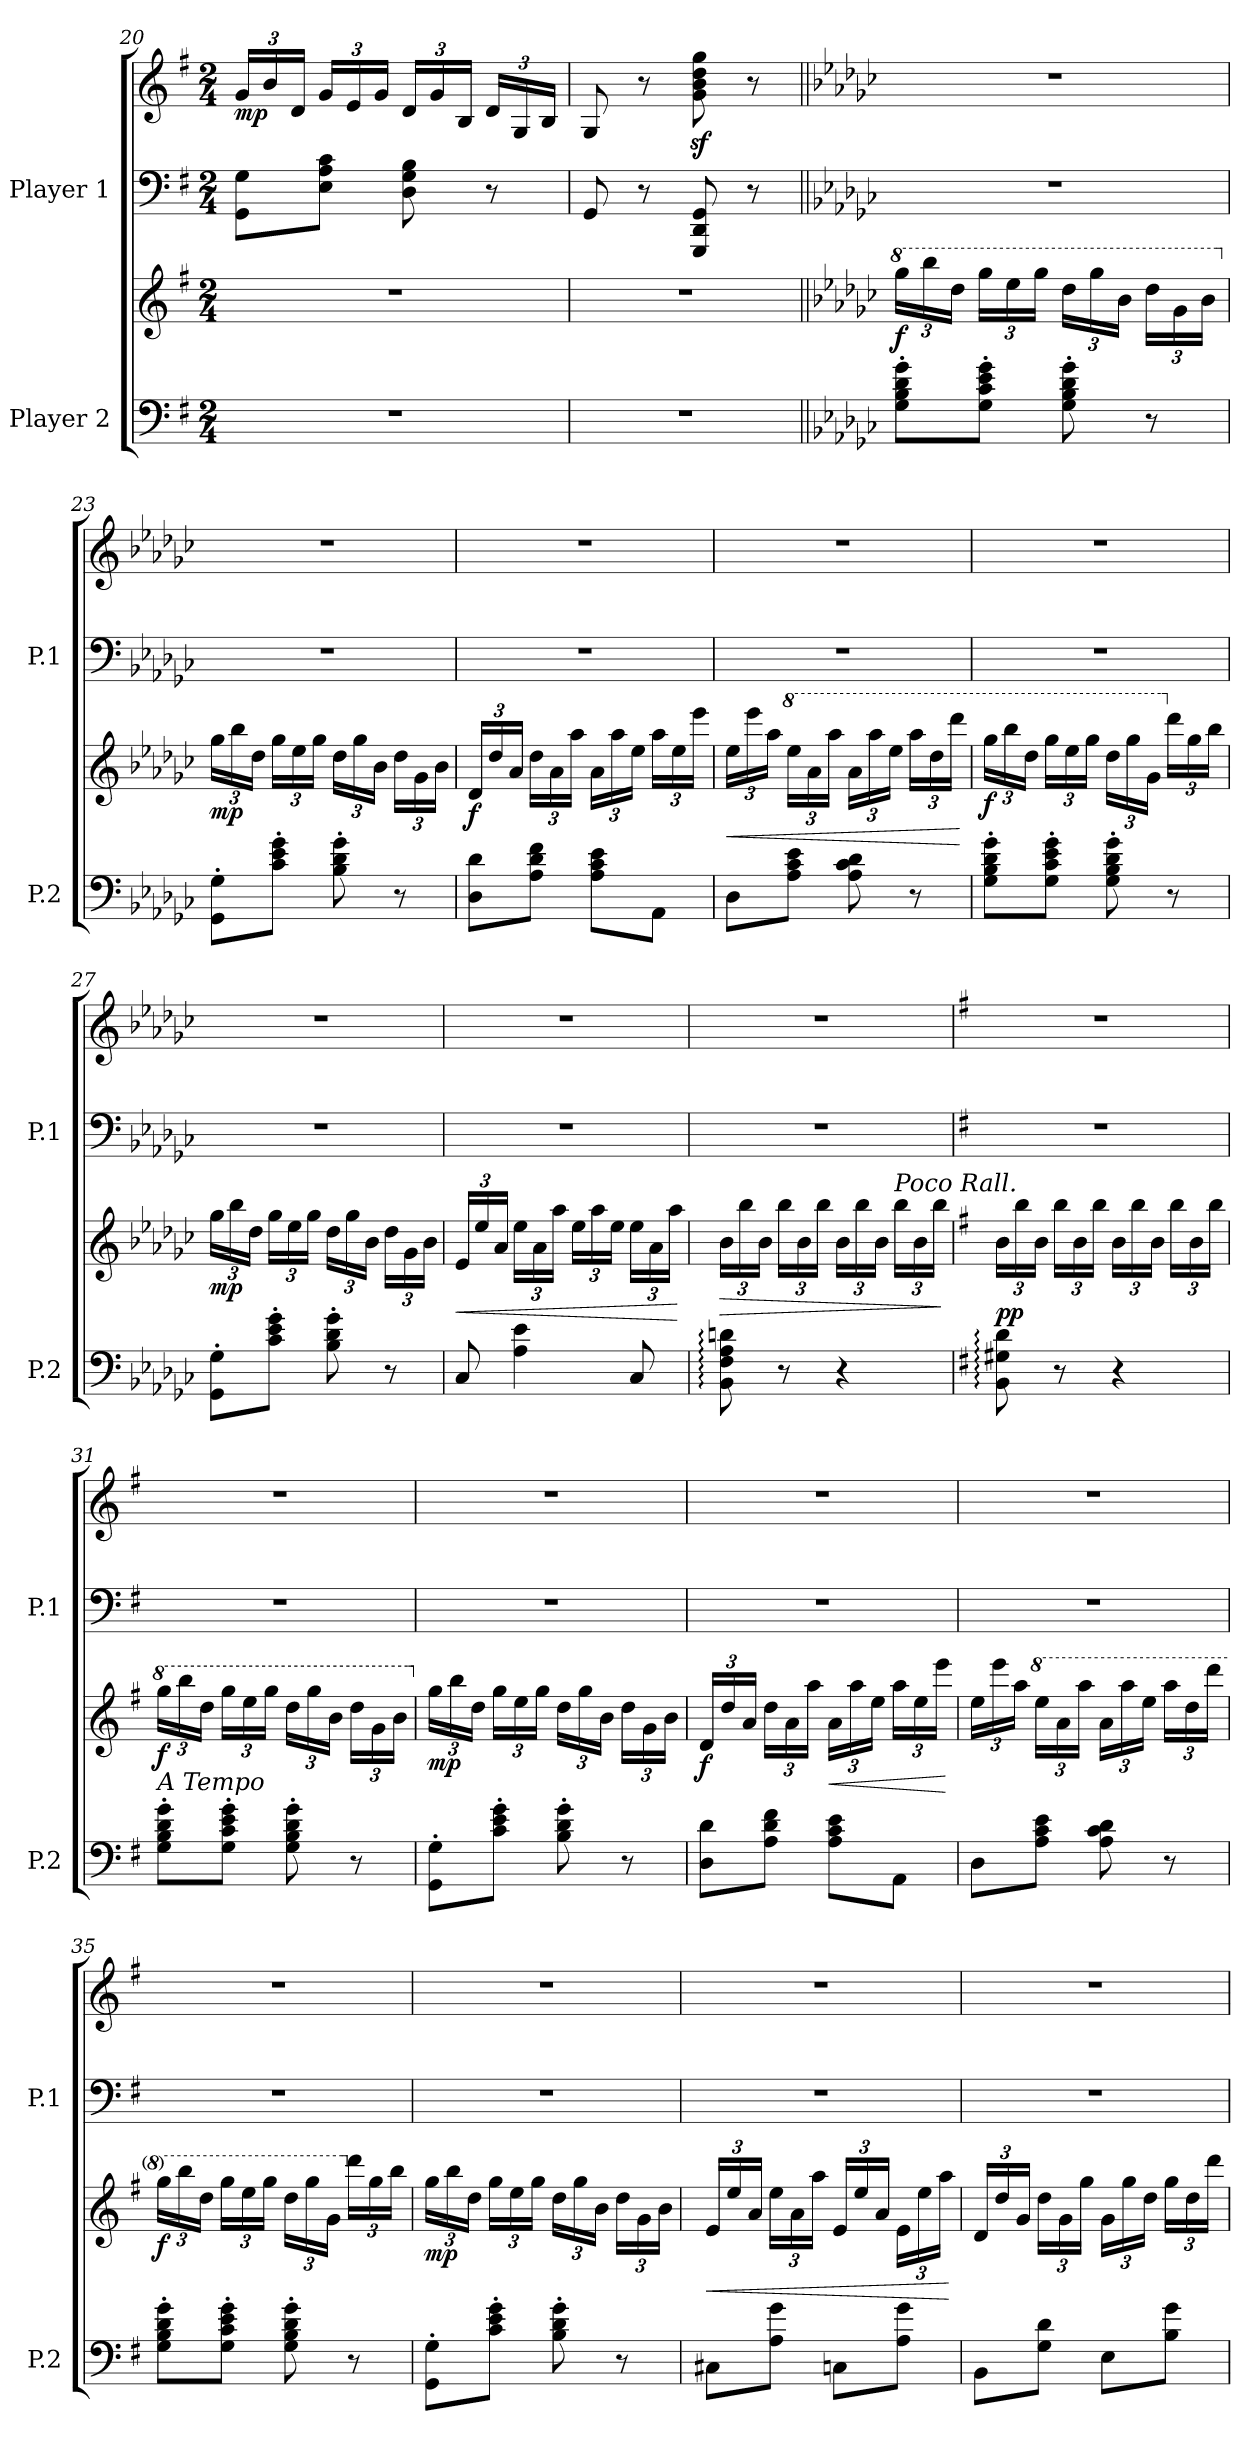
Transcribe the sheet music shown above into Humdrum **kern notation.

**kern	**kern	**dynam	**kern	**kern	**dynam
*part2	*part2	*part2	*part1	*part1	*part1
*staff4	*staff3	*staff3/4	*staff2	*staff1	*staff1/2
*I"Player 2	*	*	*I"Player 1	*	*
*I'P.2	*	*	*I'P.1	*	*
*clefF4	*clefG2	*	*clefF4	*clefG2	*
*k[f#]	*k[f#]	*	*k[f#]	*k[f#]	*
*M2/4	*M2/4	*	*M2/4	*M2/4	*
*	*	*	*	*Xbrackettup	*
=20	=20	=20	=20	=20	=20
!	!	!	!	!	!LO:DY:b
2r	2r	.	8GG\ 8G\L	24g/LL	mp
.	.	.	.	24b/	.
.	.	.	.	24d/JJ	.
.	.	.	8E\ 8A\ 8c\J	24g/LL	.
.	.	.	.	24e/	.
.	.	.	.	24g/JJ	.
.	.	.	8D\ 8G\ 8B\	24d/LL	.
.	.	.	.	24g/	.
.	.	.	.	24B/JJ	.
.	.	.	8r	24d/LL	.
.	.	.	.	24G/	.
.	.	.	.	24B/JJ	.
=21	=21	=21	=21	=21	=21
2r	2r	.	8GG/	8G/	.
.	.	.	8r	8r	.
.	.	.	8GGG/ 8DD/ 8GG/	8g\z< 8b\z< 8dd\z< 8gg\z<	.
.	.	.	8r	8r	.
!!LO:LB:g=z
=22||	=22||	=22||	=22||	=22||	=22||
*k[b-e-a-d-g-c-]	*k[b-e-a-d-g-c-]	*	*k[b-e-a-d-g-c-]	*k[b-e-a-d-g-c-]	*
*	*8va	*	*	*	*
*	*Xbrackettup	*	*	*	*
!	!	!LO:DY:b	!	!	!
8G-\' 8B-\' 8d-\' 8g-\'L	24ggg-\LL	f	2r	2r	.
.	24bbb-\	.	.	.	.
.	24ddd-\JJ	.	.	.	.
8G-\' 8c-\' 8e-\' 8g-\'J	24ggg-\LL	.	.	.	.
.	24eee-\	.	.	.	.
.	24ggg-\JJ	.	.	.	.
8G-\' 8B-\' 8d-\' 8g-\'	24ddd-\LL	.	.	.	.
.	24ggg-\	.	.	.	.
.	24bb-\JJ	.	.	.	.
8r	24ddd-\LL	.	.	.	.
.	24gg-\	.	.	.	.
.	24bb-\JJ	.	.	.	.
=23	=23	=23	=23	=23	=23
*	*X8va	*	*	*	*
!	!	!LO:DY:b	!	!	!
8GG-\' 8G-\'L	24gg-\LL	mp	2r	2r	.
.	24bb-\	.	.	.	.
.	24dd-\JJ	.	.	.	.
8c-\' 8e-\' 8g-\'J	24gg-\LL	.	.	.	.
.	24ee-\	.	.	.	.
.	24gg-\JJ	.	.	.	.
8B-\' 8d-\' 8g-\'	24dd-\LL	.	.	.	.
.	24gg-\	.	.	.	.
.	24b-\JJ	.	.	.	.
8r	24dd-\LL	.	.	.	.
.	24g-\	.	.	.	.
.	24b-\JJ	.	.	.	.
=24	=24	=24	=24	=24	=24
!	!	!LO:DY:b	!	!	!
8D-\ 8d-\L	24d-/LL	f	2r	2r	.
.	24dd-/	.	.	.	.
.	24a-/JJ	.	.	.	.
8A-\ 8d-\ 8f\J	24dd-\LL	.	.	.	.
.	24a-\	.	.	.	.
.	24aa-\JJ	.	.	.	.
8A-\ 8c-\ 8e-\L	24a-\LL	.	.	.	.
.	24aa-\	.	.	.	.
.	24ee-\JJ	.	.	.	.
8AA-\J	24aa-\LL	.	.	.	.
.	24ee-\	.	.	.	.
.	24eee-\JJ	.	.	.	.
!!LO:LB:g=z
=25	=25	=25	=25	=25	=25
!	!	!LO:HP:b	!	!	!
8D-\L	24ee-\LL	<	2r	2r	.
.	24eee-\	.	.	.	.
.	24aa-\JJ	.	.	.	.
*	*8va	*	*	*	*
8A-\ 8c-\ 8e-\J	24eee-\LL	.	.	.	.
.	24aa-\	.	.	.	.
.	24aaa-\JJ	.	.	.	.
8A-\ 8c-\ 8d-\	24aa-\LL	.	.	.	.
.	24aaa-\	.	.	.	.
.	24eee-\JJ	.	.	.	.
8r	24aaa-\LL	.	.	.	.
.	24ddd-\	.	.	.	.
.	24dddd-\JJ	.	.	.	.
.	.	[	.	.	.
=26	=26	=26	=26	=26	=26
!	!	!LO:DY:b	!	!	!
8G-\' 8B-\' 8d-\' 8g-\'L	24ggg-\LL	f	2r	2r	.
.	24bbb-\	.	.	.	.
.	24ddd-\JJ	.	.	.	.
8G-\' 8c-\' 8e-\' 8g-\'J	24ggg-\LL	.	.	.	.
.	24eee-\	.	.	.	.
.	24ggg-\JJ	.	.	.	.
8G-\' 8B-\' 8d-\' 8g-\'	24ddd-\LL	.	.	.	.
.	24ggg-\	.	.	.	.
.	24gg-\JJ	.	.	.	.
*	*X8va	*	*	*	*
8r	24ddd-\LL	.	.	.	.
.	24gg-\	.	.	.	.
.	24bb-\JJ	.	.	.	.
=27	=27	=27	=27	=27	=27
!	!	!LO:DY:b	!	!	!
8GG-\' 8G-\'L	24gg-\LL	mp	2r	2r	.
.	24bb-\	.	.	.	.
.	24dd-\JJ	.	.	.	.
8c-\' 8e-\' 8g-\'J	24gg-\LL	.	.	.	.
.	24ee-\	.	.	.	.
.	24gg-\JJ	.	.	.	.
8B-\' 8d-\' 8g-\'	24dd-\LL	.	.	.	.
.	24gg-\	.	.	.	.
.	24b-\JJ	.	.	.	.
8r	24dd-\LL	.	.	.	.
.	24g-\	.	.	.	.
.	24b-\JJ	.	.	.	.
!!LO:PB:g=z
=28	=28	=28	=28	=28	=28
!	!	!LO:HP:b	!	!	!
8C-/	24e-/LL	<	2r	2r	.
.	24ee-/	.	.	.	.
.	24a-/JJ	.	.	.	.
4A-\ 4e-\	24ee-\LL	.	.	.	.
.	24a-\	.	.	.	.
.	24aa-\JJ	.	.	.	.
.	24ee-\LL	.	.	.	.
.	24aa-\	.	.	.	.
.	24ee-\JJ	.	.	.	.
8C-/	24ee-\LL	.	.	.	.
.	24a-\	.	.	.	.
.	24aa-\JJ	.	.	.	.
.	.	[	.	.	.
=29	=29	=29	=29	=29	=29
!	!	!LO:HP:b	!	!	!
8BB-\: 8F\: 8A-\: 8dn\:	24b-\LL	>	2r	2r	.
.	24bb-\	.	.	.	.
.	24b-\JJ	.	.	.	.
8r	24bb-\LL	.	.	.	.
.	24b-\	.	.	.	.
.	24bb-\JJ	.	.	.	.
4r	24b-\LL	.	.	.	.
.	24bb-\	.	.	.	.
.	24b-\JJ	.	.	.	.
!	!LO:TX:a:i:t=Poco Rall.	!	!	!	!
.	24bb-\LL	.	.	.	.
.	24b-\	.	.	.	.
.	24bb-\JJ	.	.	.	.
.	.	]	.	.	.
=30	=30	=30	=30	=30	=30
*k[f#]	*k[f#]	*	*k[f#]	*k[f#]	*
!	!	!LO:DY:a=2	!	!	!
8BB\: 8G#X\: 8d\:	24b\LL	pp	2r	2r	.
.	24bb\	.	.	.	.
.	24b\JJ	.	.	.	.
8r	24bb\LL	.	.	.	.
.	24b\	.	.	.	.
.	24bb\JJ	.	.	.	.
4r	24b\LL	.	.	.	.
.	24bb\	.	.	.	.
.	24b\JJ	.	.	.	.
.	24bb\LL	.	.	.	.
.	24b\	.	.	.	.
.	24bb\JJ	.	.	.	.
!!LO:LB:g=z
=31	=31	=31	=31	=31	=31
*	*8va	*	*	*	*
!	!LO:TX:b:i:t=A Tempo	!	!	!	!
!	!	!LO:DY:b	!	!	!
8G\' 8B\' 8d\' 8g\'L	24ggg\LL	f	2r	2r	.
.	24bbb\	.	.	.	.
.	24ddd\JJ	.	.	.	.
8G\' 8c\' 8e\' 8g\'J	24ggg\LL	.	.	.	.
.	24eee\	.	.	.	.
.	24ggg\JJ	.	.	.	.
8G\' 8B\' 8d\' 8g\'	24ddd\LL	.	.	.	.
.	24ggg\	.	.	.	.
.	24bb\JJ	.	.	.	.
8r	24ddd\LL	.	.	.	.
.	24gg\	.	.	.	.
.	24bb\JJ	.	.	.	.
=32	=32	=32	=32	=32	=32
*	*X8va	*	*	*	*
!	!	!LO:DY:b	!	!	!
8GG\' 8G\'L	24gg\LL	mp	2r	2r	.
.	24bb\	.	.	.	.
.	24dd\JJ	.	.	.	.
8c\' 8e\' 8g\'J	24gg\LL	.	.	.	.
.	24ee\	.	.	.	.
.	24gg\JJ	.	.	.	.
8B\' 8d\' 8g\'	24dd\LL	.	.	.	.
.	24gg\	.	.	.	.
.	24b\JJ	.	.	.	.
8r	24dd\LL	.	.	.	.
.	24g\	.	.	.	.
.	24b\JJ	.	.	.	.
=33	=33	=33	=33	=33	=33
!	!	!LO:DY:b	!	!	!
8D\ 8d\L	24d/LL	f	2r	2r	.
.	24dd/	.	.	.	.
.	24a/JJ	.	.	.	.
8A\ 8d\ 8f#\J	24dd\LL	.	.	.	.
.	24a\	.	.	.	.
.	24aa\JJ	.	.	.	.
!	!	!LO:HP:b	!	!	!
8A\ 8c\ 8e\L	24a\LL	<	.	.	.
.	24aa\	.	.	.	.
.	24ee\JJ	.	.	.	.
8AA\J	24aa\LL	.	.	.	.
.	24ee\	.	.	.	.
.	24eee\JJ	.	.	.	.
.	.	[	.	.	.
=34	=34	=34	=34	=34	=34
8D\L	24ee\LL	.	2r	2r	.
.	24eee\	.	.	.	.
.	24aa\JJ	.	.	.	.
*	*8va	*	*	*	*
8A\ 8c\ 8e\J	24eee\LL	.	.	.	.
.	24aa\	.	.	.	.
.	24aaa\JJ	.	.	.	.
8A\ 8c\ 8d\	24aa\LL	.	.	.	.
.	24aaa\	.	.	.	.
.	24eee\JJ	.	.	.	.
8r	24aaa\LL	.	.	.	.
.	24ddd\	.	.	.	.
.	24dddd\JJ	.	.	.	.
!!LO:LB:g=z
=35	=35	=35	=35	=35	=35
!	!	!LO:DY:b	!	!	!
8G\' 8B\' 8d\' 8g\'L	24ggg\LL	f	2r	2r	.
.	24bbb\	.	.	.	.
.	24ddd\JJ	.	.	.	.
8G\' 8c\' 8e\' 8g\'J	24ggg\LL	.	.	.	.
.	24eee\	.	.	.	.
.	24ggg\JJ	.	.	.	.
8G\' 8B\' 8d\' 8g\'	24ddd\LL	.	.	.	.
.	24ggg\	.	.	.	.
.	24gg\JJ	.	.	.	.
*	*X8va	*	*	*	*
8r	24ddd\LL	.	.	.	.
.	24gg\	.	.	.	.
.	24bb\JJ	.	.	.	.
=36	=36	=36	=36	=36	=36
!	!	!LO:DY:b	!	!	!
8GG\' 8G\'L	24gg\LL	mp	2r	2r	.
.	24bb\	.	.	.	.
.	24dd\JJ	.	.	.	.
8c\' 8e\' 8g\'J	24gg\LL	.	.	.	.
.	24ee\	.	.	.	.
.	24gg\JJ	.	.	.	.
8B\' 8d\' 8g\'	24dd\LL	.	.	.	.
.	24gg\	.	.	.	.
.	24b\JJ	.	.	.	.
8r	24dd\LL	.	.	.	.
.	24g\	.	.	.	.
.	24b\JJ	.	.	.	.
=37	=37	=37	=37	=37	=37
!	!	!LO:HP:b	!	!	!
8C#X\L	24e/LL	<	2r	2r	.
.	24ee/	.	.	.	.
.	24a/JJ	.	.	.	.
8A\ 8g\J	24ee\LL	.	.	.	.
.	24a\	.	.	.	.
.	24aa\JJ	.	.	.	.
8Cn\L	24e/LL	.	.	.	.
.	24ee/	.	.	.	.
.	24a/JJ	.	.	.	.
8A\ 8g\J	24e\LL	.	.	.	.
.	24ee\	.	.	.	.
.	24aa\JJ	.	.	.	.
.	.	[	.	.	.
=38	=38	=38	=38	=38	=38
8BB\L	24d/LL	.	2r	2r	.
.	24dd/	.	.	.	.
.	24g/JJ	.	.	.	.
8G\ 8d\J	24dd\LL	.	.	.	.
.	24g\	.	.	.	.
.	24gg\JJ	.	.	.	.
8E\L	24g\LL	.	.	.	.
.	24gg\	.	.	.	.
.	24dd\JJ	.	.	.	.
8B\ 8g\J	24gg\LL	.	.	.	.
.	24dd\	.	.	.	.
.	24ddd\JJ	.	.	.	.
=	=	=	=	=	=
*-	*-	*-	*-	*-	*-
